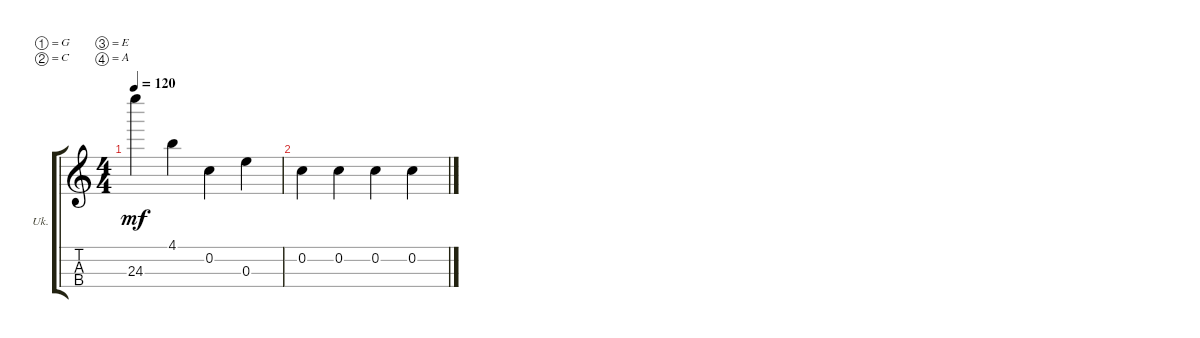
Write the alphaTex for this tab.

\bracketExtendMode groupsimilarinstruments
\firstSystemTrackNameOrientation horizontal
\otherSystemsTrackNameOrientation horizontal
\track ("Ukulele" "Uk.") {instrument acousticgrandpiano}
\staff {score tabs}
\tuning (G4 C4 E4 A4)
\displaytranspose 12
\ts (4 4)
\tempo 120
\clef g2
\ks c
24.3.4{dy mf instrument acousticgrandpiano} 4.1.4 0.2.4 0.3.4 |
0.2.4 0.2.4 0.2.4 0.2.4
